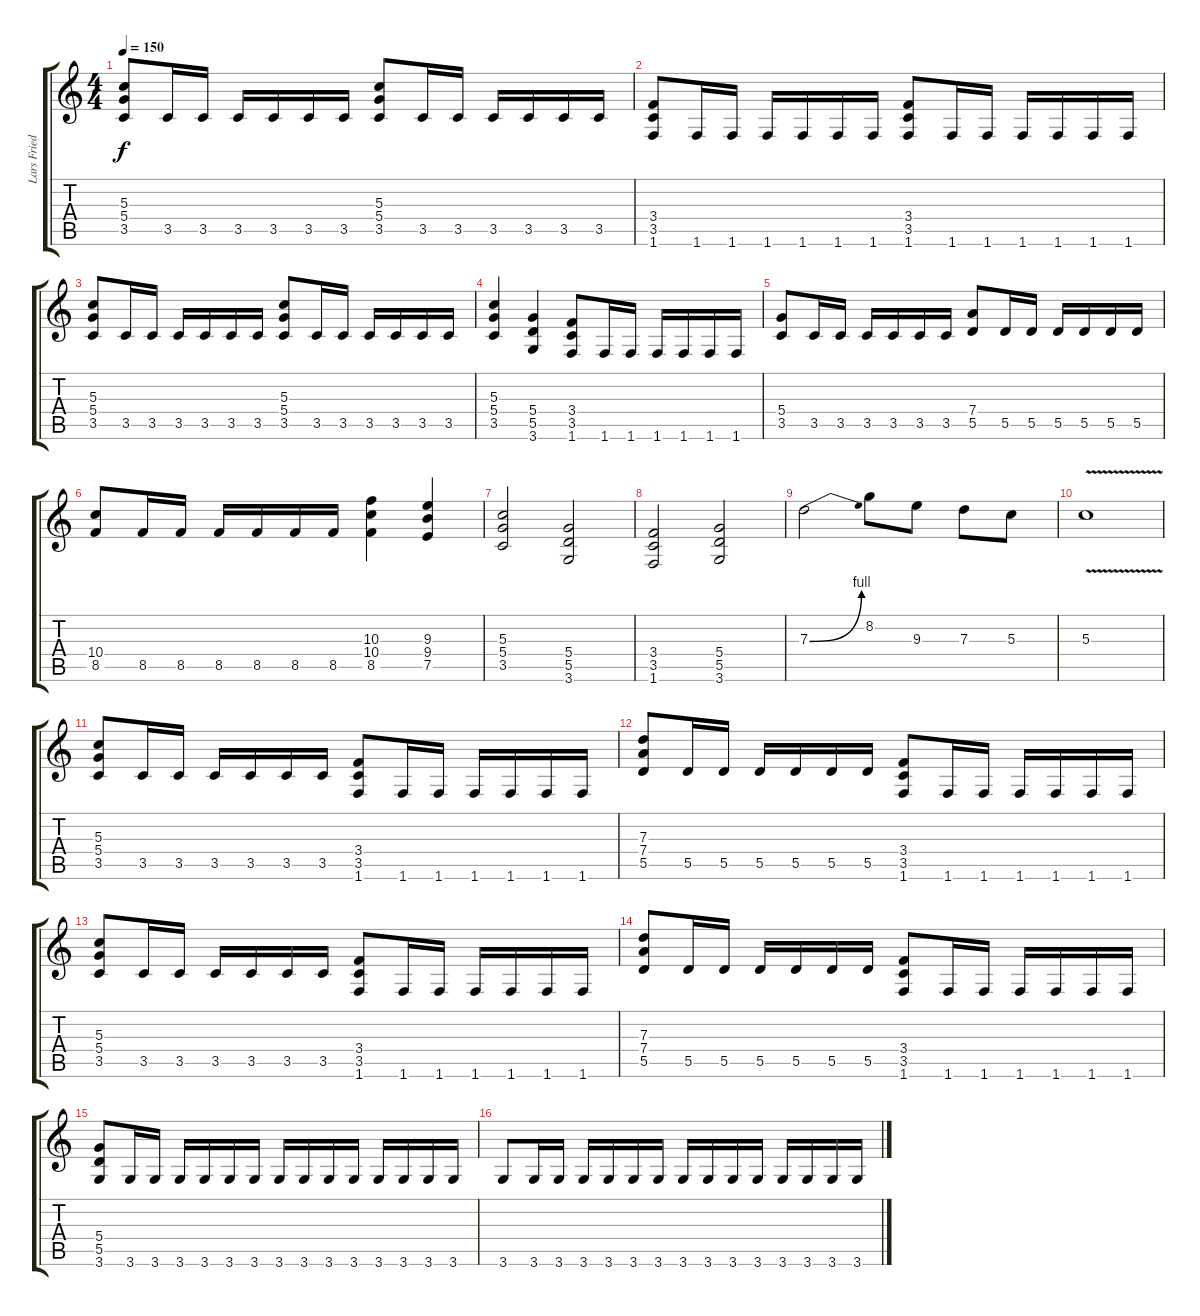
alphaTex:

\track ("Lars Friedriksen" "Lars Fried") {instrument overdrivenguitar}
\staff {score tabs}
\tuning (E4 B3 G3 D3 A2 E2) {hide}
\ts (4 4)
\tempo 150
\clef g2
\ks c
(5.3 5.4 3.5).8{dy f} 3.5.16 3.5.16 3.5.16 3.5.16 3.5.16 3.5.16 (5.3 5.4 3.5).8 3.5.16 3.5.16 3.5.16 3.5.16 3.5.16 3.5.16 |
(3.4 3.5 1.6).8 1.6.16 1.6.16 1.6.16 1.6.16 1.6.16 1.6.16 (3.4 3.5 1.6).8 1.6.16 1.6.16 1.6.16 1.6.16 1.6.16 1.6.16 |
(5.3 5.4 3.5).8 3.5.16 3.5.16 3.5.16 3.5.16 3.5.16 3.5.16 (5.3 5.4 3.5).8 3.5.16 3.5.16 3.5.16 3.5.16 3.5.16 3.5.16 |
(5.3 5.4 3.5).4 (5.4 5.5 3.6).4 (3.4 3.5 1.6).8 1.6.16 1.6.16 1.6.16 1.6.16 1.6.16 1.6.16 |
(5.4 3.5).8 3.5.16 3.5.16 3.5.16 3.5.16 3.5.16 3.5.16 (7.4 5.5).8 5.5.16 5.5.16 5.5.16 5.5.16 5.5.16 5.5.16 |
(10.4 8.5).8 8.5.16 8.5.16 8.5.16 8.5.16 8.5.16 8.5.16 (10.3 10.4 8.5).4 (9.3 9.4 7.5).4 |
(5.3 5.4 3.5).2 (5.4 5.5 3.6).2 |
(3.4 3.5 1.6).2 (5.4 5.5 3.6).2 |
7.3{be (bend 0 0 60 4)}.2 8.2.8 9.3.8 7.3.8 5.3.8 |
5.3{v}.1 |
(5.3 5.4 3.5).8 3.5.16 3.5.16 3.5.16 3.5.16 3.5.16 3.5.16 (3.4 3.5 1.6).8 1.6.16 1.6.16 1.6.16 1.6.16 1.6.16 1.6.16 |
(7.3 7.4 5.5).8 5.5.16 5.5.16 5.5.16 5.5.16 5.5.16 5.5.16 (3.4 3.5 1.6).8 1.6.16 1.6.16 1.6.16 1.6.16 1.6.16 1.6.16 |
(5.3 5.4 3.5).8 3.5.16 3.5.16 3.5.16 3.5.16 3.5.16 3.5.16 (3.4 3.5 1.6).8 1.6.16 1.6.16 1.6.16 1.6.16 1.6.16 1.6.16 |
(7.3 7.4 5.5).8 5.5.16 5.5.16 5.5.16 5.5.16 5.5.16 5.5.16 (3.4 3.5 1.6).8 1.6.16 1.6.16 1.6.16 1.6.16 1.6.16 1.6.16 |
(5.4 5.5 3.6).8 3.6.16 3.6.16 3.6.16 3.6.16 3.6.16 3.6.16 3.6.16 3.6.16 3.6.16 3.6.16 3.6.16 3.6.16 3.6.16 3.6.16 |
3.6.8 3.6.16 3.6.16 3.6.16 3.6.16 3.6.16 3.6.16 3.6.16 3.6.16 3.6.16 3.6.16 3.6.16 3.6.16 3.6.16 3.6.16
